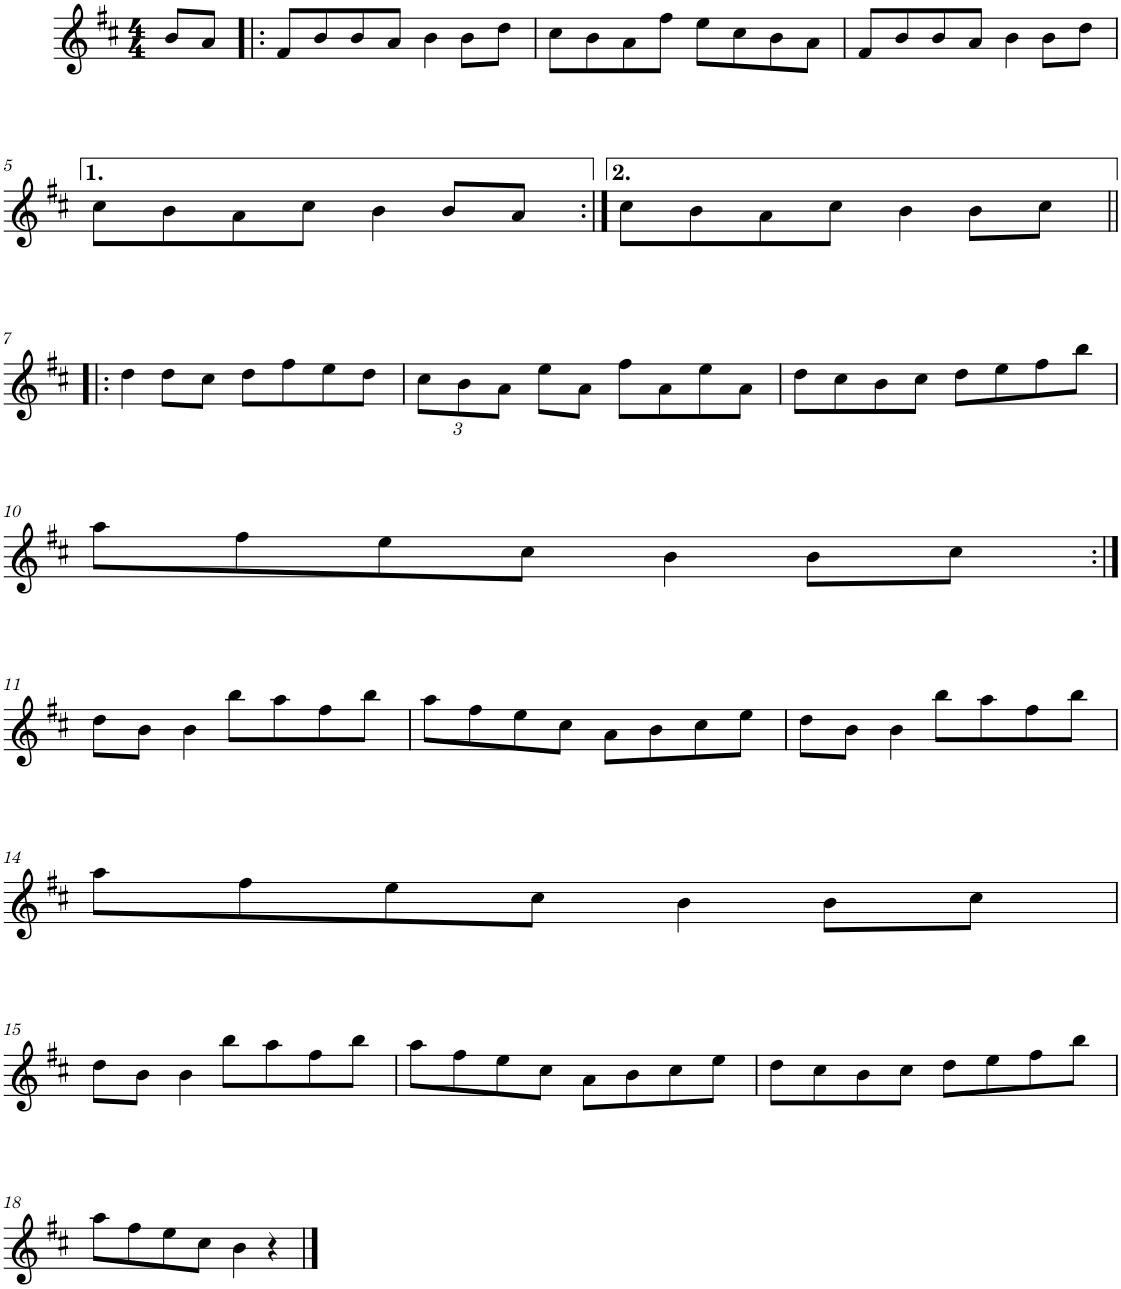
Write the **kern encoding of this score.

**kern
*part1
*staff1
*I"Voice
*I'V
*clefG2
*k[f#c#]
*M4/4
=1
8b/L
8a/J
=2!|:
8f#/L
8b/
8b/
8a/J
4b\
8b\L
8dd\J
=3
8cc#\L
8b\
8a\
8ff#\J
8ee\L
8cc#\
8b\
8a\J
=4
8f#/L
8b/
8b/
8a/J
4b\
8b\L
8dd\J
!!LO:LB:g=z
=5
8cc#\L
8b\
8a\
8cc#\J
4b\
8b/L
8a/J
=6:|!
8cc#\L
8b\
8a\
8cc#\J
4b\
8b\L
8cc#\J
!!LO:LB:g=z
=7!|:
4dd\
8dd\L
8cc#\J
8dd\L
8ff#\
8ee\
8dd\J
=8
*Xbrackettup
12cc#\L
12b\
12a\J
8ee\L
8a\J
8ff#\L
8a\
8ee\
8a\J
=9
8dd\L
8cc#\
8b\
8cc#\J
8dd\L
8ee\
8ff#\
8bb\J
!!LO:LB:g=z
=10
8aa\L
8ff#\
8ee\
8cc#\J
4b\
8b\L
8cc#\J
!!LO:LB:g=z
=11:|!
8dd\L
8b\J
4b\
8bb\L
8aa\
8ff#\
8bb\J
=12
8aa\L
8ff#\
8ee\
8cc#\J
8a\L
8b\
8cc#\
8ee\J
=13
8dd\L
8b\J
4b\
8bb\L
8aa\
8ff#\
8bb\J
!!LO:LB:g=z
=14
8aa\L
8ff#\
8ee\
8cc#\J
4b\
8b\L
8cc#\J
!!LO:LB:g=z
=15
8dd\L
8b\J
4b\
8bb\L
8aa\
8ff#\
8bb\J
=16
8aa\L
8ff#\
8ee\
8cc#\J
8a\L
8b\
8cc#\
8ee\J
=17
8dd\L
8cc#\
8b\
8cc#\J
8dd\L
8ee\
8ff#\
8bb\J
!!LO:LB:g=z
=18
8aa\L
8ff#\
8ee\
8cc#\J
4b\
4r
==
*-
